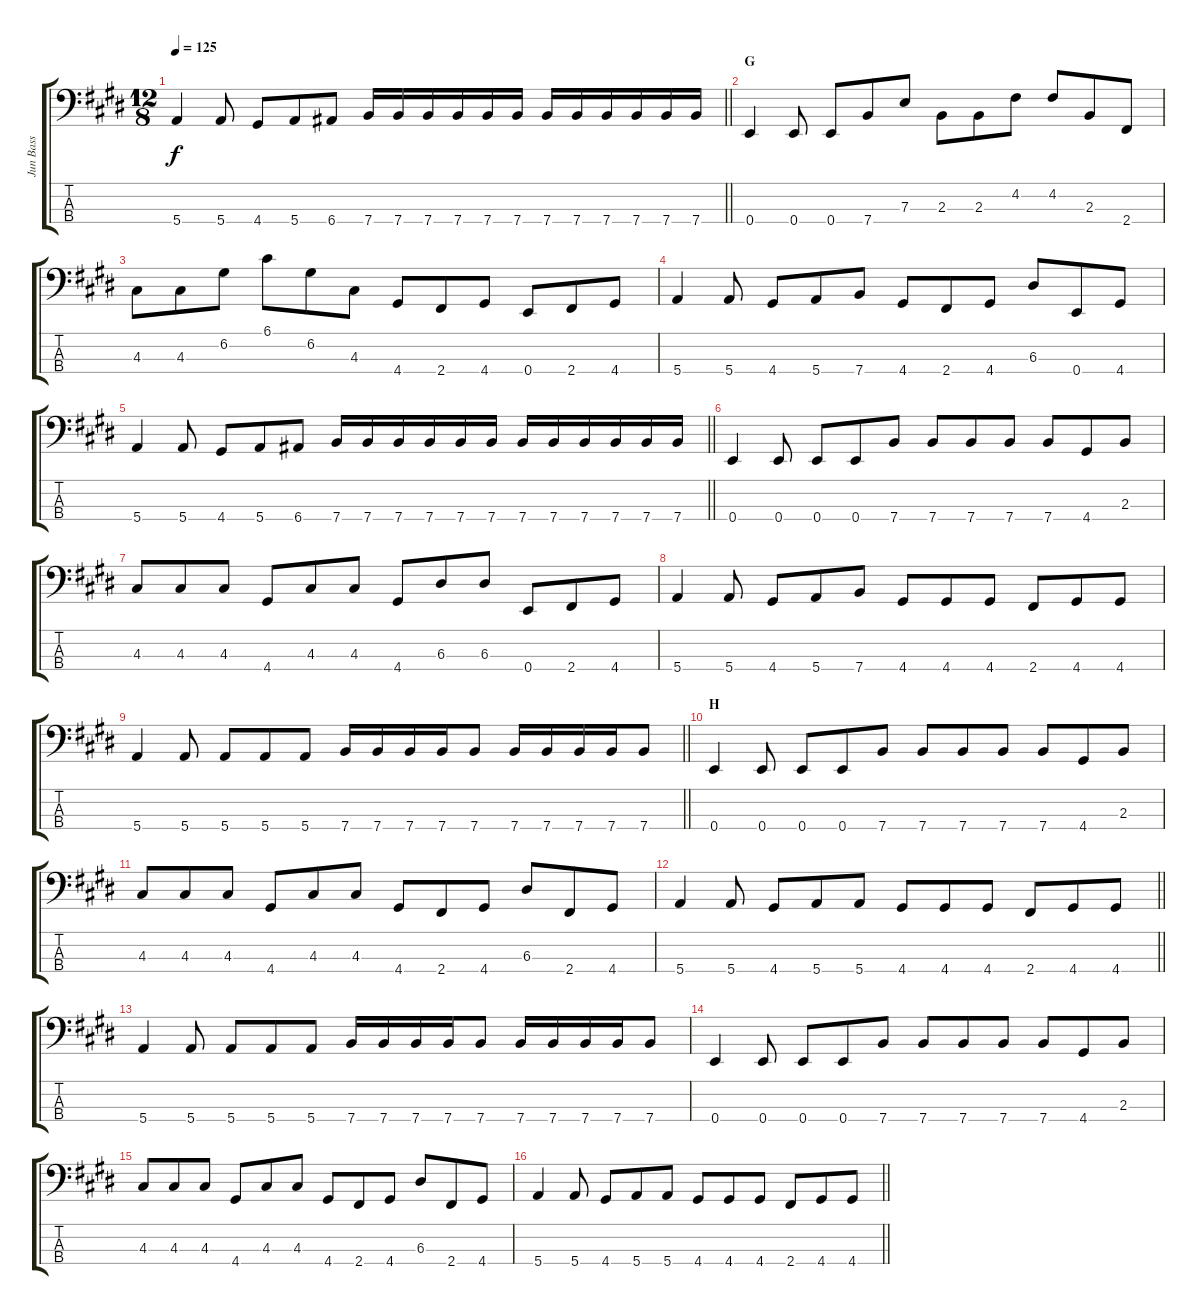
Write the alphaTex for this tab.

\track ("Jun Bass" "Jun Bass") {instrument electricbassfinger}
\staff {score tabs}
\tuning (G2 D2 A1 E1) {hide}
\ts (12 8)
\tempo 125
\clef f4
\barLineRight lightlight
\ks e
5.4.4{dy f} 5.4.8 4.4.8 5.4.8 6.4.8 7.4.16 7.4.16 7.4.16 7.4.16 7.4.16 7.4.16 7.4.16 7.4.16 7.4.16 7.4.16 7.4.16 7.4.16 |
\section ("" "G")
0.4.4 0.4.8 0.4.8 7.4.8 7.3.8 2.3.8 2.3.8 4.2.8 4.2.8 2.3.8 2.4.8 |
4.3.8 4.3.8 6.2.8 6.1.8 6.2.8 4.3.8 4.4.8 2.4.8 4.4.8 0.4.8 2.4.8 4.4.8 |
5.4.4 5.4.8 4.4.8 5.4.8 7.4.8 4.4.8 2.4.8 4.4.8 6.3.8 0.4.8 4.4.8 |
\barLineRight lightlight
5.4.4 5.4.8 4.4.8 5.4.8 6.4.8 7.4.16 7.4.16 7.4.16 7.4.16 7.4.16 7.4.16 7.4.16 7.4.16 7.4.16 7.4.16 7.4.16 7.4.16 |
0.4.4 0.4.8 0.4.8 0.4.8 7.4.8 7.4.8 7.4.8 7.4.8 7.4.8 4.4.8 2.3.8 |
4.3.8 4.3.8 4.3.8 4.4.8 4.3.8 4.3.8 4.4.8 6.3.8 6.3.8 0.4.8 2.4.8 4.4.8 |
5.4.4 5.4.8 4.4.8 5.4.8 7.4.8 4.4.8 4.4.8 4.4.8 2.4.8 4.4.8 4.4.8 |
\barLineRight lightlight
5.4.4 5.4.8 5.4.8 5.4.8 5.4.8 7.4.16 7.4.16 7.4.16 7.4.16 7.4.8 7.4.16 7.4.16 7.4.16 7.4.16 7.4.8 |
\section ("" "H")
0.4.4 0.4.8 0.4.8 0.4.8 7.4.8 7.4.8 7.4.8 7.4.8 7.4.8 4.4.8 2.3.8 |
4.3.8 4.3.8 4.3.8 4.4.8 4.3.8 4.3.8 4.4.8 2.4.8 4.4.8 6.3.8 2.4.8 4.4.8 |
\barLineRight lightlight
5.4.4 5.4.8 4.4.8 5.4.8 5.4.8 4.4.8 4.4.8 4.4.8 2.4.8 4.4.8 4.4.8 |
\section ("" "")
5.4.4 5.4.8 5.4.8 5.4.8 5.4.8 7.4.16 7.4.16 7.4.16 7.4.16 7.4.8 7.4.16 7.4.16 7.4.16 7.4.16 7.4.8 |
0.4.4 0.4.8 0.4.8 0.4.8 7.4.8 7.4.8 7.4.8 7.4.8 7.4.8 4.4.8 2.3.8 |
4.3.8{volume 0} 4.3.8 4.3.8 4.4.8 4.3.8 4.3.8 4.4.8 2.4.8 4.4.8 6.3.8 2.4.8 4.4.8 |
\barLineRight lightlight
5.4.4 5.4.8 4.4.8 5.4.8 5.4.8 4.4.8 4.4.8 4.4.8 2.4.8 4.4.8 4.4.8
